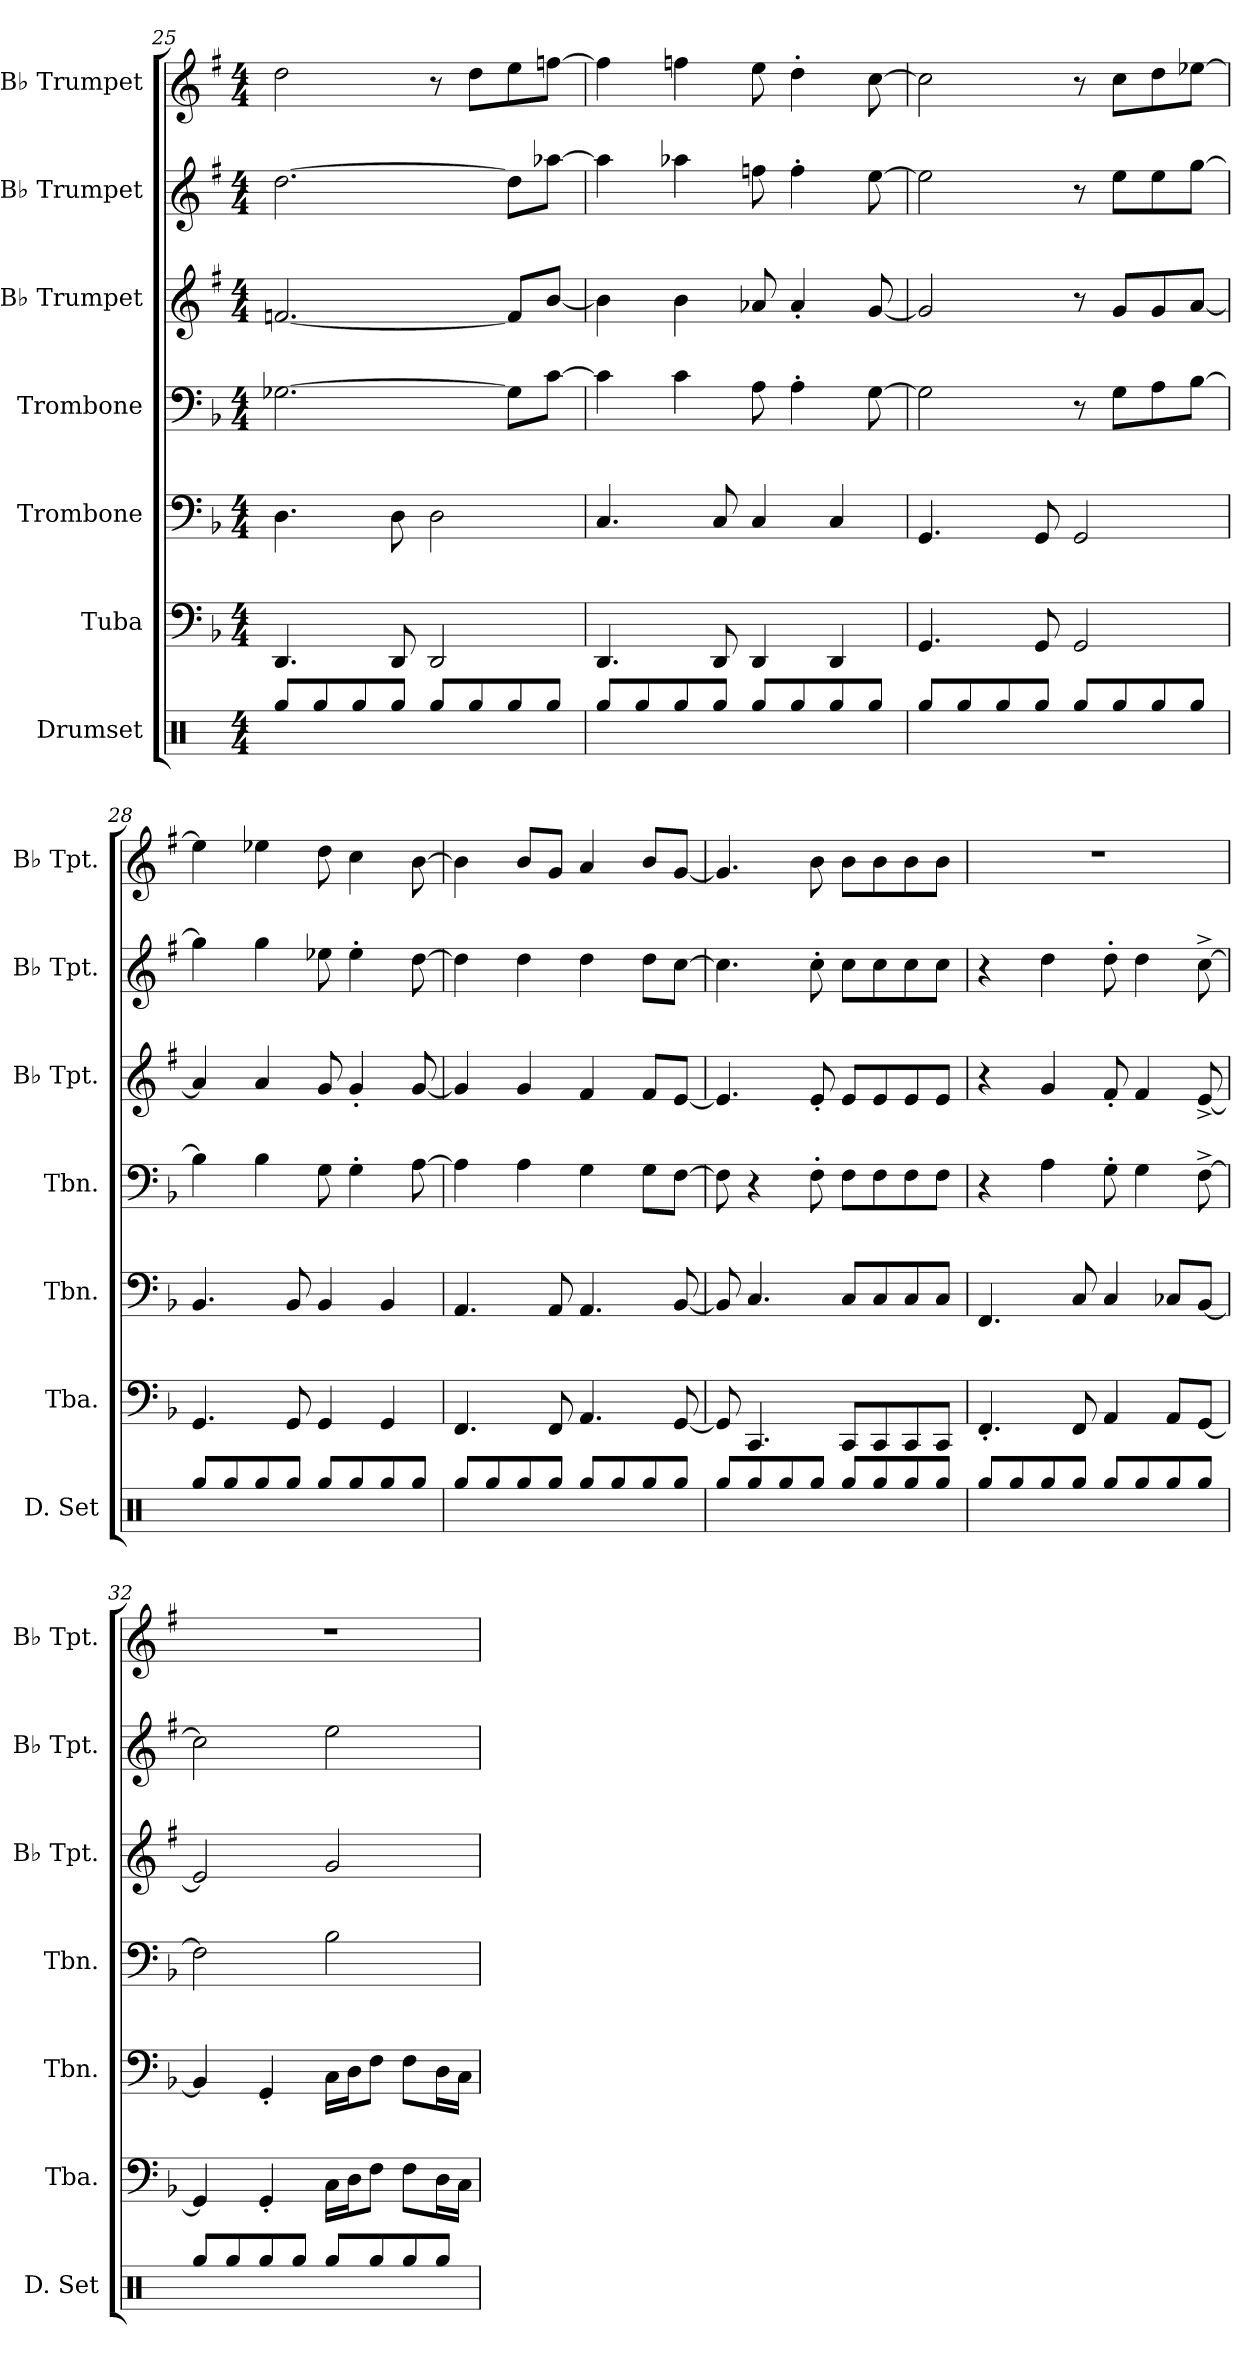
**kern	**kern	**kern	**kern	**kern	**kern	**kern
*part7	*part6	*part5	*part4	*part3	*part2	*part1
*staff7	*staff6	*staff5	*staff4	*staff3	*staff2	*staff1
*I"Drumset	*I"Tuba	*I"Trombone	*I"Trombone	*I"B♭ Trumpet	*I"B♭ Trumpet	*I"B♭ Trumpet
*I'D. Set	*I'Tba.	*I'Tbn.	*I'Tbn.	*I'B♭ Tpt.	*I'B♭ Tpt.	*I'B♭ Tpt.
*clefX	*clefF4	*clefF4	*clefF4	*clefG2	*clefG2	*clefG2
*	*	*	*	*ITrd1c2	*ITrd1c2	*ITrd1c2
*k[]	*k[b-]	*k[b-]	*k[b-]	*k[b-]	*k[b-]	*k[b-]
*M4/4	*M4/4	*M4/4	*M4/4	*M4/4	*M4/4	*M4/4
=25	=25	=25	=25	=25	=25	=25
8Rgg/L	4.DD/	4.D\	[2.G-X\	[2.e-X/	[2.cc\	2cc\
8Rgg/	.	.	.	.	.	.
8Rgg/	.	.	.	.	.	.
8Rgg/J	8DD/	8D\	.	.	.	.
8Rgg/L	2DD/	2D\	.	.	.	8r
8Rgg/	.	.	.	.	.	8cc\L
8Rgg/	.	.	8G-\L]	8e-/L]	8cc\L]	8dd\
8Rgg/J	.	.	[8c\J	[8a/J	[8gg-X\J	[8ee-X\J
!!LO:PB:g=z
=26	=26	=26	=26	=26	=26	=26
8Rgg/L	4.DD/	4.C/	4c\]	4a\]	4gg-\]	4ee-\]
8Rgg/	.	.	.	.	.	.
8Rgg/	.	.	4c\	4a\	4gg-X\	4ee-X\
8Rgg/J	8DD/	8C/	.	.	.	.
8Rgg/L	4DD/	4C/	8A\	8g-X/	8ee-X\	8dd\
8Rgg/	.	.	4A'\	4g-'/	4ee-'\	4cc'\
8Rgg/	4DD/	4C/	.	.	.	.
8Rgg/J	.	.	[8G\	[8f/	[8dd\	[8b-\
=27	=27	=27	=27	=27	=27	=27
8Rgg/L	4.GG/	4.GG/	2G\]	2f/]	2dd\]	2b-\]
8Rgg/	.	.	.	.	.	.
8Rgg/	.	.	.	.	.	.
8Rgg/J	8GG/	8GG/	.	.	.	.
8Rgg/L	2GG/	2GG/	8r	8r	8r	8r
8Rgg/	.	.	8G\L	8f/L	8dd\L	8b-\L
8Rgg/	.	.	8A\	8f/	8dd\	8cc\
8Rgg/J	.	.	[8B-\J	[8g/J	[8ff\J	[8dd-X\J
=28	=28	=28	=28	=28	=28	=28
8Rgg/L	4.GG/	4.BB-/	4B-\]	4g/]	4ff\]	4dd-\]
8Rgg/	.	.	.	.	.	.
8Rgg/	.	.	4B-\	4g/	4ff\	4dd-X\
8Rgg/J	8GG/	8BB-/	.	.	.	.
8Rgg/L	4GG/	4BB-/	8G\	8f/	8dd-X\	8cc\
8Rgg/	.	.	4G'\	4f'/	4dd-'\	4b-\
8Rgg/	4GG/	4BB-/	.	.	.	.
8Rgg/J	.	.	[8A\	[8f/	[8cc\	[8a\
=29	=29	=29	=29	=29	=29	=29
8Rgg/L	4.FF/	4.AA/	4A\]	4f/]	4cc\]	4a\]
8Rgg/	.	.	.	.	.	.
8Rgg/	.	.	4A\	4f/	4cc\	8a/L
8Rgg/J	8FF/	8AA/	.	.	.	8f/J
8Rgg/L	4.AA/	4.AA/	4G\	4e/	4cc\	4g/
8Rgg/	.	.	.	.	.	.
8Rgg/	.	.	8G\L	8e/L	8cc\L	8a/L
8Rgg/J	[8GG/	[8BB-/	[8F\J	[8d/J	[8b-\J	[8f/J
!!LO:PB:g=z
=30	=30	=30	=30	=30	=30	=30
8Rgg/L	8GG/]	8BB-/]	8F\]	4.d/]	4.b-\]	4.f/]
8Rgg/	4.CC/	4.C/	4r	.	.	.
8Rgg/	.	.	.	.	.	.
8Rgg/J	.	.	8F'\	8d'/	8b-'\	8a\
8Rgg/L	8CC/L	8C/L	8F\L	8d/L	8b-\L	8a\L
8Rgg/	8CC/	8C/	8F\	8d/	8b-\	8a\
8Rgg/	8CC/	8C/	8F\	8d/	8b-\	8a\
8Rgg/J	8CC/J	8C/J	8F\J	8d/J	8b-\J	8a\J
=31	=31	=31	=31	=31	=31	=31
8Rgg/L	4.FF'/	4.FF/	4r	4r	4r	1r
8Rgg/	.	.	.	.	.	.
8Rgg/	.	.	4A\	4f/	4cc\	.
8Rgg/J	8FF/	8C/	.	.	.	.
8Rgg/L	4AA/	4C/	8G'\	8e'/	8cc'\	.
8Rgg/	.	.	4G\	4e/	4cc\	.
8Rgg/	8AA/L	8C-X/L	.	.	.	.
8Rgg/J	[8GG/J	[8BB-/J	[8F^\	[8d^/	[8b-^\	.
=32	=32	=32	=32	=32	=32	=32
8Rgg/L	4GG/]	4BB-/]	2F\]	2d/]	2b-\]	1r
8Rgg/	.	.	.	.	.	.
8Rgg/	4GG'/	4GG'/	.	.	.	.
8Rgg/J	.	.	.	.	.	.
8Rgg/L	16C\LL	16C\LL	2B-\	2f/	2dd\	.
.	16D\J	16D\J	.	.	.	.
8Rgg/	8F\J	8F\J	.	.	.	.
8Rgg/	8F\L	8F\L	.	.	.	.
8Rgg/J	16D\L	16D\L	.	.	.	.
.	16C\JJ	16C\JJ	.	.	.	.
=	=	=	=	=	=	=
*-	*-	*-	*-	*-	*-	*-
